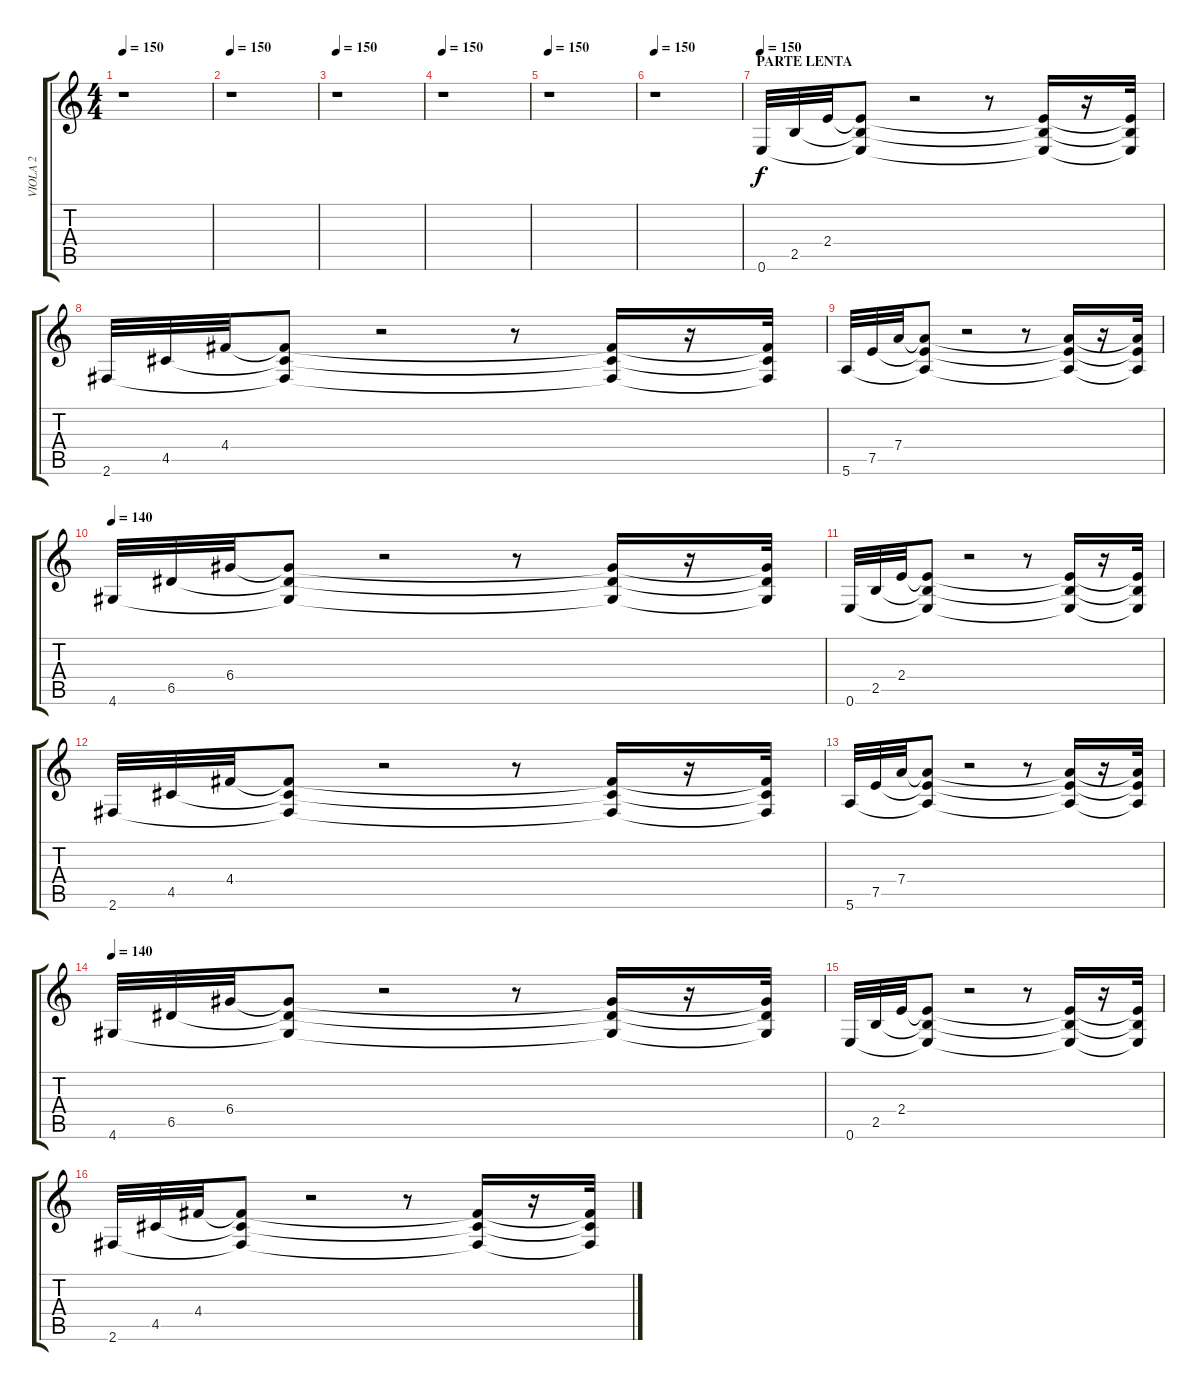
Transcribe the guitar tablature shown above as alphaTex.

\track ("VIOLA 2" "VIOLA 2") {instrument overdrivenguitar}
\staff {score tabs}
\tuning (E4 B3 G3 D3 A2 E2) {hide}
\ts (4 4)
\tempo 150
\clef g2
\ks c
r.1{dy f} |
\tempo 150
r.1 |
\tempo 150
r.1 |
\tempo 150
r.1 |
\tempo 150
r.1 |
\tempo 150
r.1 |
\section ("" "PARTE LENTA")
\tempo 150
0.6.32{volume 16} 2.5.32 2.4.32 (2.4{t} 2.5{t} 0.6{t}).8 r.2 r.8 (2.4{t} 2.5{t} 0.6{t}).16 r.16 (2.4{t} 2.5{t} 0.6{t}).32 |
2.6.32 4.5.32 4.4.32 (4.4{t} 4.5{t} 2.6{t}).8 r.2 r.8 (4.4{t} 4.5{t} 2.6{t}).16 r.16 (4.4{t} 4.5{t} 2.6{t}).32 |
5.6.32 7.5.32 7.4.32 (7.4{t} 7.5{t} 5.6{t}).8 r.2 r.8 (7.4{t} 7.5{t} 5.6{t}).16 r.16 (7.4{t} 7.5{t} 5.6{t}).32 |
\tempo 140
4.6.32 6.5.32 6.4.32 (6.4{t} 6.5{t} 4.6{t}).8 r.2 r.8 (6.4{t} 6.5{t} 4.6{t}).16 r.16 (6.4{t} 6.5{t} 4.6{t}).32 |
0.6.32 2.5.32 2.4.32 (2.4{t} 2.5{t} 0.6{t}).8 r.2 r.8 (2.4{t} 2.5{t} 0.6{t}).16 r.16 (2.4{t} 2.5{t} 0.6{t}).32 |
2.6.32 4.5.32 4.4.32 (4.4{t} 4.5{t} 2.6{t}).8 r.2 r.8 (4.4{t} 4.5{t} 2.6{t}).16 r.16 (4.4{t} 4.5{t} 2.6{t}).32 |
5.6.32 7.5.32 7.4.32 (7.4{t} 7.5{t} 5.6{t}).8 r.2 r.8 (7.4{t} 7.5{t} 5.6{t}).16 r.16 (7.4{t} 7.5{t} 5.6{t}).32 |
\tempo 140
4.6.32 6.5.32 6.4.32 (6.4{t} 6.5{t} 4.6{t}).8 r.2 r.8 (6.4{t} 6.5{t} 4.6{t}).16 r.16 (6.4{t} 6.5{t} 4.6{t}).32 |
0.6.32 2.5.32 2.4.32 (2.4{t} 2.5{t} 0.6{t}).8 r.2 r.8 (2.4{t} 2.5{t} 0.6{t}).16 r.16 (2.4{t} 2.5{t} 0.6{t}).32 |
2.6.32 4.5.32 4.4.32 (4.4{t} 4.5{t} 2.6{t}).8 r.2 r.8 (4.4{t} 4.5{t} 2.6{t}).16 r.16 (4.4{t} 4.5{t} 2.6{t}).32
